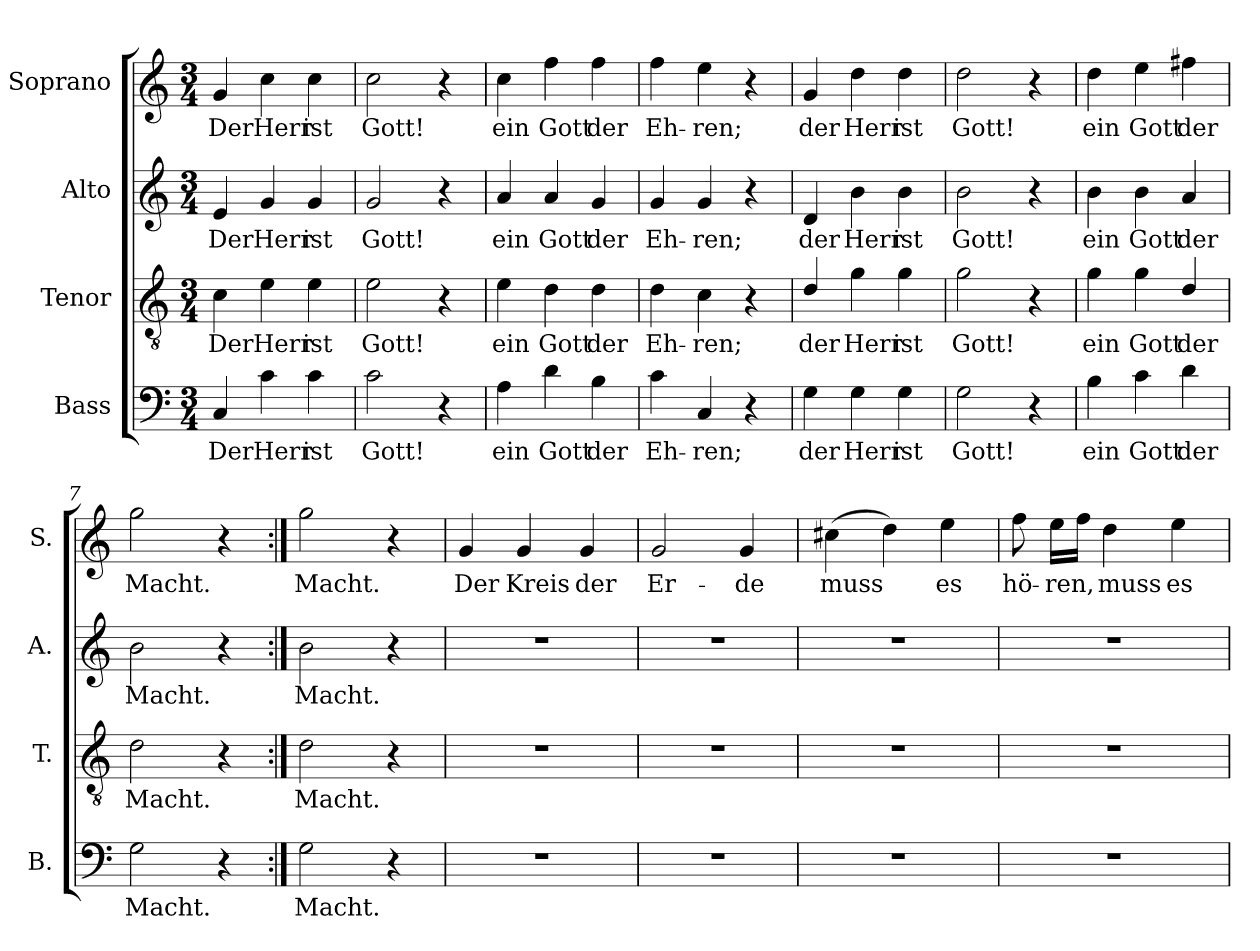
**kern	**text	**kern	**text	**kern	**text	**kern	**text
*part4	*part4	*part3	*part3	*part2	*part2	*part1	*part1
*staff4	*staff4	*staff3	*staff3	*staff2	*staff2	*staff1	*staff1
*I"Bass	*	*I"Tenor	*	*I"Alto	*	*I"Soprano	*
*I'B.	*	*I'T.	*	*I'A.	*	*I'S.	*
*clefF4	*	*clefGv2	*	*clefG2	*	*clefG2	*
*k[]	*	*k[]	*	*k[]	*	*k[]	*
*M3/4	*	*M3/4	*	*M3/4	*	*M3/4	*
*MM120	*	*MM120	*	*MM120	*	*MM120	*
=	=	=	=	=	=	=	=
!	!LO:LY:b	!	!LO:LY:b	!	!LO:LY:b	!	!LO:LY:b
4C/	Der	4c\	Der	4e/	Der	4g/	Der
!	!LO:LY:b	!	!LO:LY:b	!	!LO:LY:b	!	!LO:LY:b
4c\	Herr	4e\	Herr	4g/	Herr	4cc\	Herr
!	!LO:LY:b	!	!LO:LY:b	!	!LO:LY:b	!	!LO:LY:b
4c\	ist	4e\	ist	4g/	ist	4cc\	ist
=1	=1	=1	=1	=1	=1	=1	=1
!	!LO:LY:b	!	!LO:LY:b	!	!LO:LY:b	!	!LO:LY:b
2c\	Gott!	2e\	Gott!	2g/	Gott!	2cc\	Gott!
4r	.	4r	.	4r	.	4r	.
=2	=2	=2	=2	=2	=2	=2	=2
!	!LO:LY:b	!	!LO:LY:b	!	!LO:LY:b	!	!LO:LY:b
4A\	ein	4e\	ein	4a/	ein	4cc\	ein
!	!LO:LY:b	!	!LO:LY:b	!	!LO:LY:b	!	!LO:LY:b
4d\	Gott	4d\	Gott	4a/	Gott	4ff\	Gott
!	!LO:LY:b	!	!LO:LY:b	!	!LO:LY:b	!	!LO:LY:b
4B\	der	4d\	der	4g/	der	4ff\	der
=3	=3	=3	=3	=3	=3	=3	=3
!	!LO:LY:b	!	!LO:LY:b	!	!LO:LY:b	!	!LO:LY:b
4c\	Eh-	4d\	Eh-	4g/	Eh-	4ff\	Eh-
!	!LO:LY:b	!	!LO:LY:b	!	!LO:LY:b	!	!LO:LY:b
4C/	-ren;	4c\	-ren;	4g/	-ren;	4ee\	-ren;
4r	.	4r	.	4r	.	4r	.
=4	=4	=4	=4	=4	=4	=4	=4
!	!LO:LY:b	!	!LO:LY:b	!	!LO:LY:b	!	!LO:LY:b
4G\	der	4d/	der	4d/	der	4g/	der
!	!LO:LY:b	!	!LO:LY:b	!	!LO:LY:b	!	!LO:LY:b
4G\	Herr	4g\	Herr	4b\	Herr	4dd\	Herr
!	!LO:LY:b	!	!LO:LY:b	!	!LO:LY:b	!	!LO:LY:b
4G\	ist	4g\	ist	4b\	ist	4dd\	ist
=5	=5	=5	=5	=5	=5	=5	=5
!	!LO:LY:b	!	!LO:LY:b	!	!LO:LY:b	!	!LO:LY:b
2G\	Gott!	2g\	Gott!	2b\	Gott!	2dd\	Gott!
4r	.	4r	.	4r	.	4r	.
=6	=6	=6	=6	=6	=6	=6	=6
!	!LO:LY:b	!	!LO:LY:b	!	!LO:LY:b	!	!LO:LY:b
4B\	ein	4g\	ein	4b\	ein	4dd\	ein
!	!LO:LY:b	!	!LO:LY:b	!	!LO:LY:b	!	!LO:LY:b
4c\	Gott	4g\	Gott	4b\	Gott	4ee\	Gott
!	!LO:LY:b	!	!LO:LY:b	!	!LO:LY:b	!	!LO:LY:b
4d\	der	4d/	der	4a/	der	4ff#X\	der
=7	=7	=7	=7	=7	=7	=7	=7
!	!LO:LY:b	!	!LO:LY:b	!	!LO:LY:b	!	!LO:LY:b
2G\	Macht.	2d\	Macht.	2b\	Macht.	2gg\	Macht.
4r	.	4r	.	4r	.	4r	.
=8:|!	=8:|!	=8:|!	=8:|!	=8:|!	=8:|!	=8:|!	=8:|!
!	!LO:LY:b	!	!LO:LY:b	!	!LO:LY:b	!	!LO:LY:b
2G\	Macht.	2d\	Macht.	2b\	Macht.	2gg\	Macht.
4r	.	4r	.	4r	.	4r	.
!!LO:LB:g=z
=9	=9	=9	=9	=9	=9	=9	=9
!	!	!	!	!	!	!	!LO:LY:b
2.r	.	2.r	.	2.r	.	4g/	Der
!	!	!	!	!	!	!	!LO:LY:b
.	.	.	.	.	.	4g/	Kreis
!	!	!	!	!	!	!	!LO:LY:b
.	.	.	.	.	.	4g/	der
=10	=10	=10	=10	=10	=10	=10	=10
!	!	!	!	!	!	!	!LO:LY:b
2.r	.	2.r	.	2.r	.	2g/	Er-
!	!	!	!	!	!	!	!LO:LY:b
.	.	.	.	.	.	4g/	-de
=11	=11	=11	=11	=11	=11	=11	=11
!	!	!	!	!	!	!	!LO:LY:b
2.r	.	2.r	.	2.r	.	(>4cc#X\	muss
.	.	.	.	.	.	4dd\)	.
!	!	!	!	!	!	!	!LO:LY:b
.	.	.	.	.	.	4ee\	es
=12	=12	=12	=12	=12	=12	=12	=12
!	!	!	!	!	!	!	!LO:LY:b
2.r	.	2.r	.	2.r	.	8ff\	hö-
!	!	!	!	!	!	!	!LO:LY:b
.	.	.	.	.	.	16ee\LL	-ren,
.	.	.	.	.	.	16ff\JJ	.
!	!	!	!	!	!	!	!LO:LY:b
.	.	.	.	.	.	4dd\	muss
!	!	!	!	!	!	!	!LO:LY:b
.	.	.	.	.	.	4ee\	es
=	=	=	=	=	=	=	=
*-	*-	*-	*-	*-	*-	*-	*-
